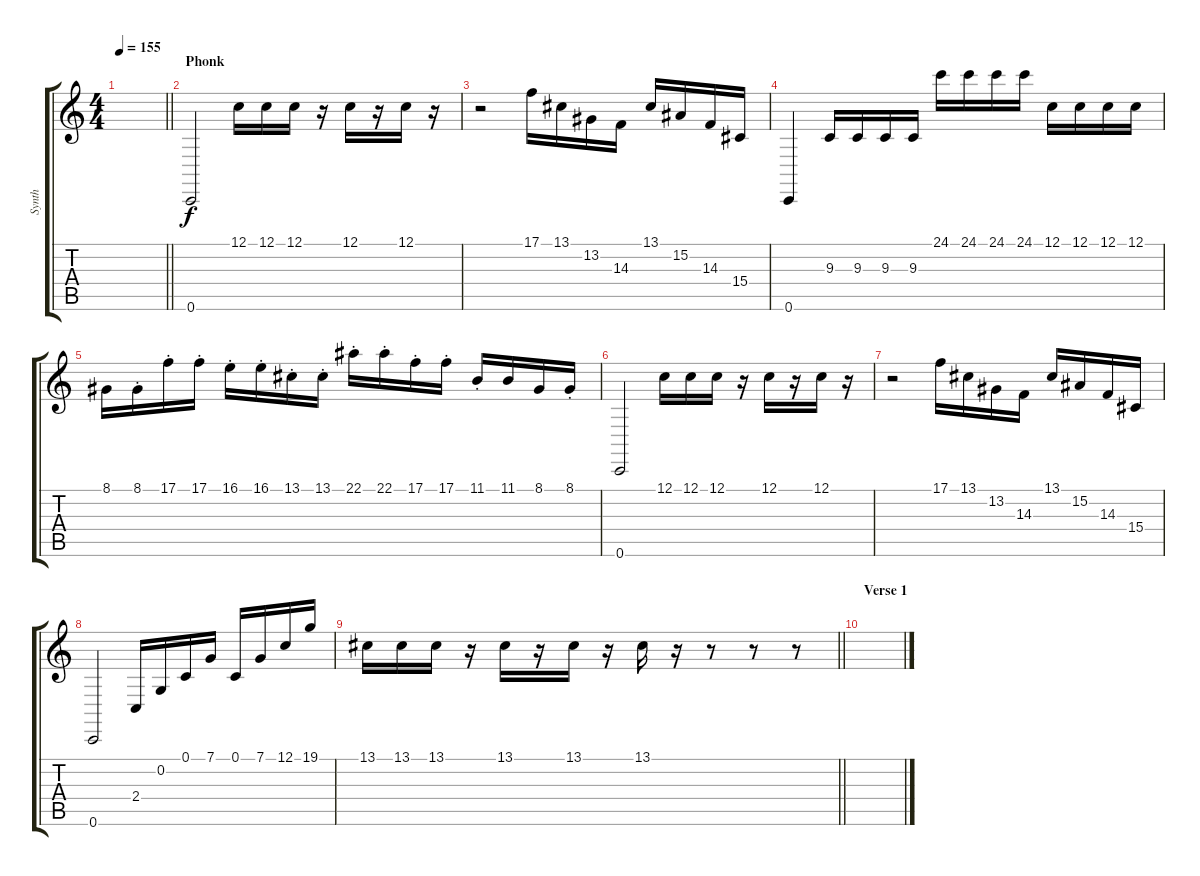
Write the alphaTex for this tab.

\track ("Synth" "Synth") {instrument lead1square}
\staff {score tabs}
\tuning (C4 G3 Eb3 Bb2 F2 C2) {hide}
\ts (4 4)
\tempo 155
\clef g2
\barLineRight lightlight
\ks c
|
\section ("" "Phonk")
0.6.2 12.1.16 12.1.16 12.1.16 r.16 12.1.16 r.16 12.1.16 r.16 |
r.2 17.1.16 13.1.16 13.2.16 14.3.16 13.1.16 15.2.16 14.3.16 15.4.16 |
0.6.4 9.3.16 9.3.16 9.3.16 9.3.16 24.1.16 24.1.16 24.1.16 24.1.16 12.1.16 12.1.16 12.1.16 12.1.16 |
8.1.16 8.1{st}.16 17.1{st}.16 17.1{st}.16 16.1{st}.16 16.1{st}.16 13.1{st}.16 13.1{st}.16 22.1{st}.16 22.1{st}.16 17.1{st}.16 17.1{st}.16 11.1{st}.16 11.1.16 8.1.16 8.1{st}.16 |
0.6.2 12.1.16 12.1.16 12.1.16 r.16 12.1.16 r.16 12.1.16 r.16 |
r.2 17.1.16 13.1.16 13.2.16 14.3.16 13.1.16 15.2.16 14.3.16 15.4.16 |
0.6.2 2.4.16 0.2.16 0.1.16 7.1.16 0.1.16 7.1.16 12.1.16 19.1.16 |
\barLineRight lightlight
13.1.16 13.1.16 13.1.16 r.16 13.1.16 r.16 13.1.16 r.16 13.1.16 r.16 r.8 r.8 r.8 |
\section ("" "Verse 1")
